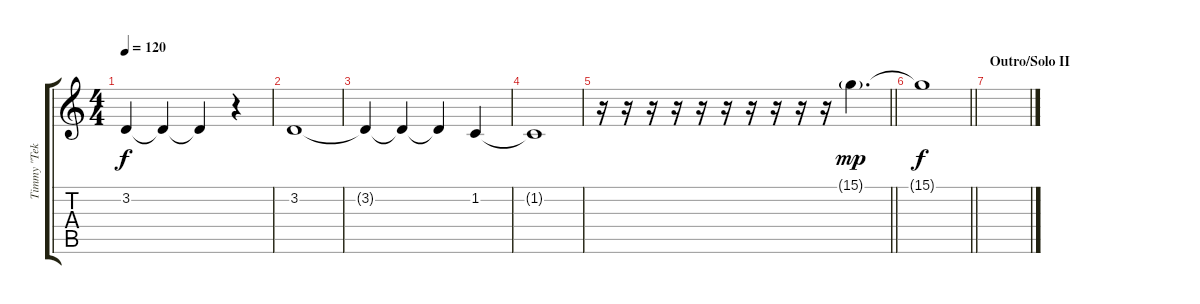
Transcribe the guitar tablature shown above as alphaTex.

\track ("Timmy \"Tek\" Young - Backing Vocals" "Timmy \"Tek") {instrument lead6voice}
\staff {score tabs}
\tuning (E4 B3 G3 D3 A2 E2) {hide}
\ts (4 4)
\tempo 120
\clef g2
\ks c
3.2{t}.4{dy f} 3.2{t}.4 3.2{t}.4 r.4 |
3.2.1 |
3.2{t}.4 3.2{t}.4 3.2{t}.4 1.2.4 |
1.2{t}.1 |
\barLineRight lightlight
r.16 r.16 r.16 r.16 r.16 r.16 r.16 r.16 r.16 r.16 15.1{g}.4{d dy mp} |
\barLineRight lightlight
15.1{t}.1{dy f} |
\section ("" "Outro/Solo II")
